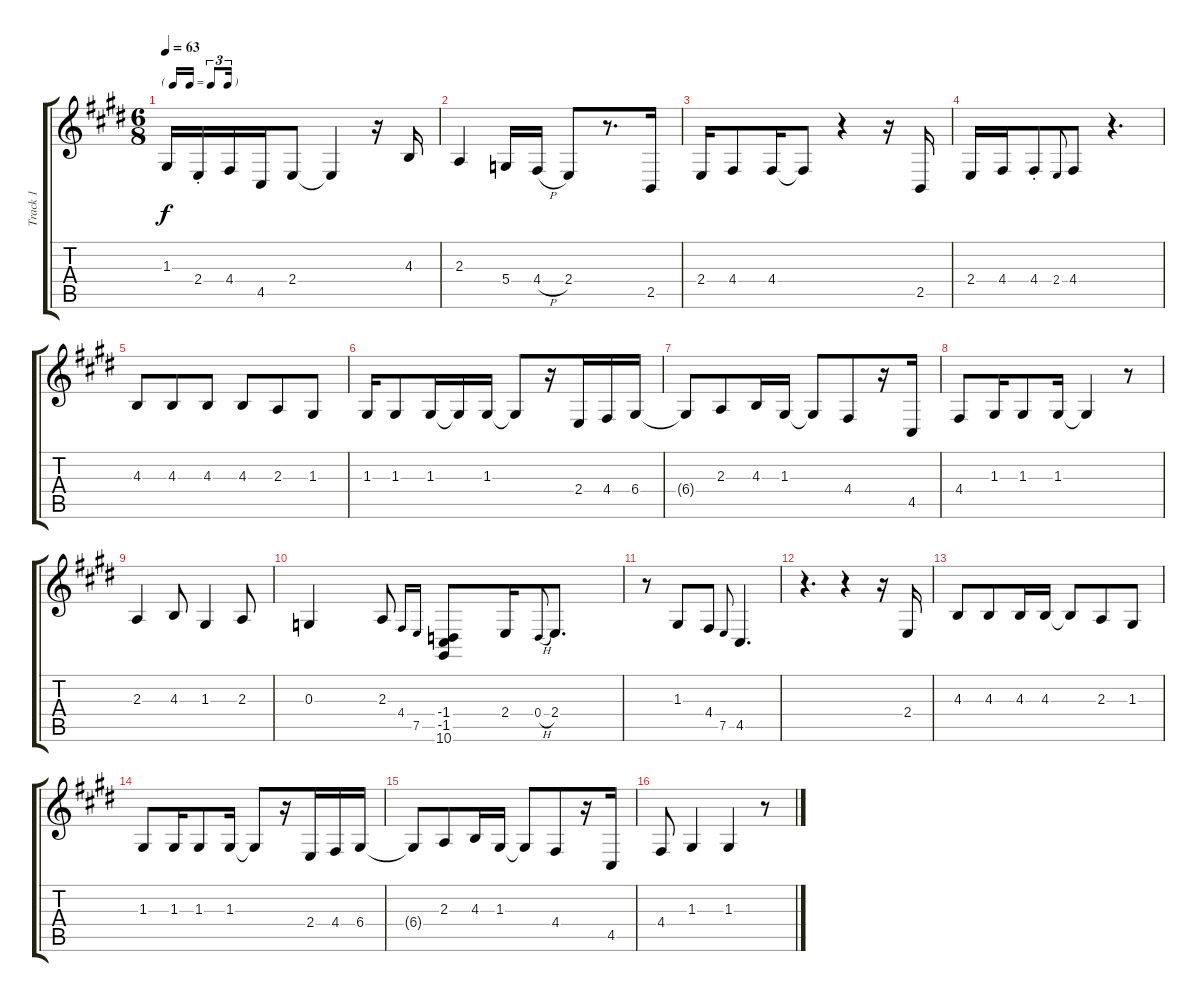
\track ("Track 1" "Track 1") {instrument altosax}
\staff {score tabs}
\tuning (E4 B3 G3 D3 A2 E2) {hide}
\ts (6 8)
\tf triplet16th
\tempo 63
\clef g2
\ks e
1.3.16{dy f} 2.4{st}.16 4.4.16 4.5.16 2.4.8 2.4{t}.4 r.16 4.3.16 |
2.3.4 5.4.16 4.4{h}.16 2.4.8 r.8{d} 2.5.16 |
2.4.16 4.4.8 4.4.16 4.4{t}.8 r.4 r.16 2.5.16 |
2.4.16 4.4.16 4.4{st}.8 2.4.8{gr onbeat} 4.4.8 r.4{d} |
4.3.8 4.3.8 4.3.8 4.3.8 2.3.8 1.3.8 |
1.3.16 1.3.8 1.3.16 1.3{t}.16 1.3.16 1.3{t}.8 r.16 2.4.16 4.4.16 6.4.16 |
6.4{t}.8 2.3.8 4.3.16 1.3.16 1.3{t}.8 4.4.8 r.16 4.5.16 |
4.4.8 1.3.16 1.3.8 1.3.16 1.3{t}.4 r.8 |
2.3.4 4.3.8 1.3.4 2.3.8 |
0.3.4 2.3.8 4.4.16{gr onbeat} 7.5.16{gr onbeat} (-1.4 -1.5 10.6).8 2.4.16 0.4{h}.8{gr onbeat} 2.4.8{d} |
r.8 1.3.8 4.4.8 7.5.8{gr onbeat} 4.5.4{d} |
r.4{d} r.4 r.16 2.4.16 |
4.3.8 4.3.8 4.3.16 4.3.16 4.3{t}.8 2.3.8 1.3.8 |
1.3.8 1.3.16 1.3.8 1.3.16 1.3{t}.8 r.16 2.4.16 4.4.16 6.4.16 |
6.4{t}.8 2.3.8 4.3.16 1.3.16 1.3{t}.8 4.4.8 r.16 4.5.16 |
4.4.8 1.3.4 1.3.4 r.8
